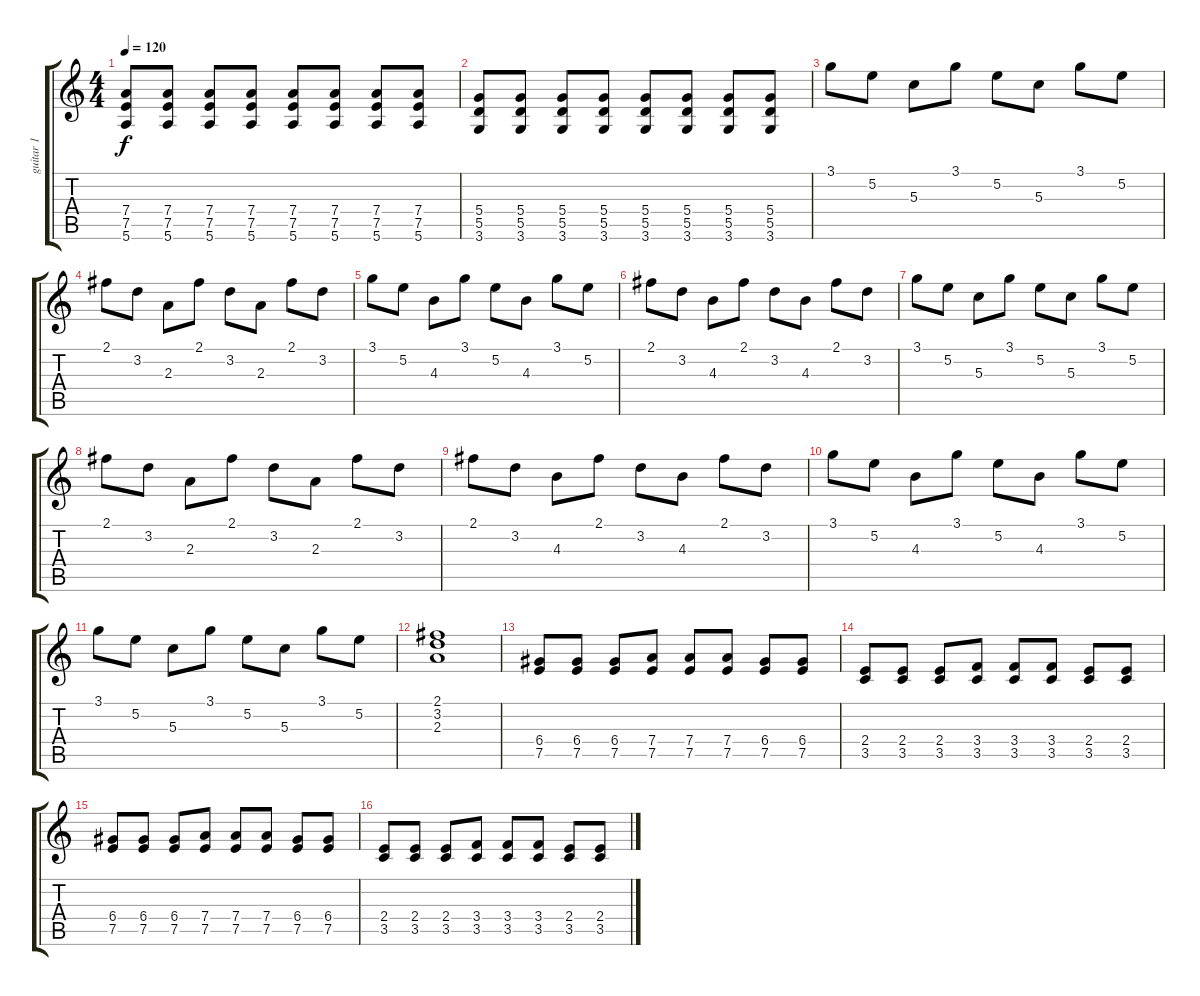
\track ("guitar 1" "guitar 1") {instrument acousticguitarsteel}
\staff {score tabs}
\tuning (E4 B3 G3 D3 A2 E2) {hide}
\ts (4 4)
\tempo 120
\clef g2
\ks c
(7.4 7.5 5.6).8{dy f} (7.4 7.5 5.6).8 (7.4 7.5 5.6).8 (7.4 7.5 5.6).8 (7.4 7.5 5.6).8 (7.4 7.5 5.6).8 (7.4 7.5 5.6).8 (7.4 7.5 5.6).8 |
(5.4 5.5 3.6).8 (5.4 5.5 3.6).8 (5.4 5.5 3.6).8 (5.4 5.5 3.6).8 (5.4 5.5 3.6).8 (5.4 5.5 3.6).8 (5.4 5.5 3.6).8 (5.4 5.5 3.6).8 |
3.1.8 5.2.8 5.3.8 3.1.8 5.2.8 5.3.8 3.1.8 5.2.8 |
2.1.8 3.2.8 2.3.8 2.1.8 3.2.8 2.3.8 2.1.8 3.2.8 |
3.1.8 5.2.8 4.3.8 3.1.8 5.2.8 4.3.8 3.1.8 5.2.8 |
2.1.8 3.2.8 4.3.8 2.1.8 3.2.8 4.3.8 2.1.8 3.2.8 |
3.1.8 5.2.8 5.3.8 3.1.8 5.2.8 5.3.8 3.1.8 5.2.8 |
2.1.8 3.2.8 2.3.8 2.1.8 3.2.8 2.3.8 2.1.8 3.2.8 |
2.1.8 3.2.8 4.3.8 2.1.8 3.2.8 4.3.8 2.1.8 3.2.8 |
3.1.8 5.2.8 4.3.8 3.1.8 5.2.8 4.3.8 3.1.8 5.2.8 |
3.1.8 5.2.8 5.3.8 3.1.8 5.2.8 5.3.8 3.1.8 5.2.8 |
(2.1 3.2 2.3).1 |
(6.4 7.5).8 (6.4 7.5).8 (6.4 7.5).8 (7.4 7.5).8 (7.4 7.5).8 (7.4 7.5).8 (6.4 7.5).8 (6.4 7.5).8 |
(2.4 3.5).8 (2.4 3.5).8 (2.4 3.5).8 (3.4 3.5).8 (3.4 3.5).8 (3.4 3.5).8 (2.4 3.5).8 (2.4 3.5).8 |
(6.4 7.5).8 (6.4 7.5).8 (6.4 7.5).8 (7.4 7.5).8 (7.4 7.5).8 (7.4 7.5).8 (6.4 7.5).8 (6.4 7.5).8 |
(2.4 3.5).8 (2.4 3.5).8 (2.4 3.5).8 (3.4 3.5).8 (3.4 3.5).8 (3.4 3.5).8 (2.4 3.5).8 (2.4 3.5).8
